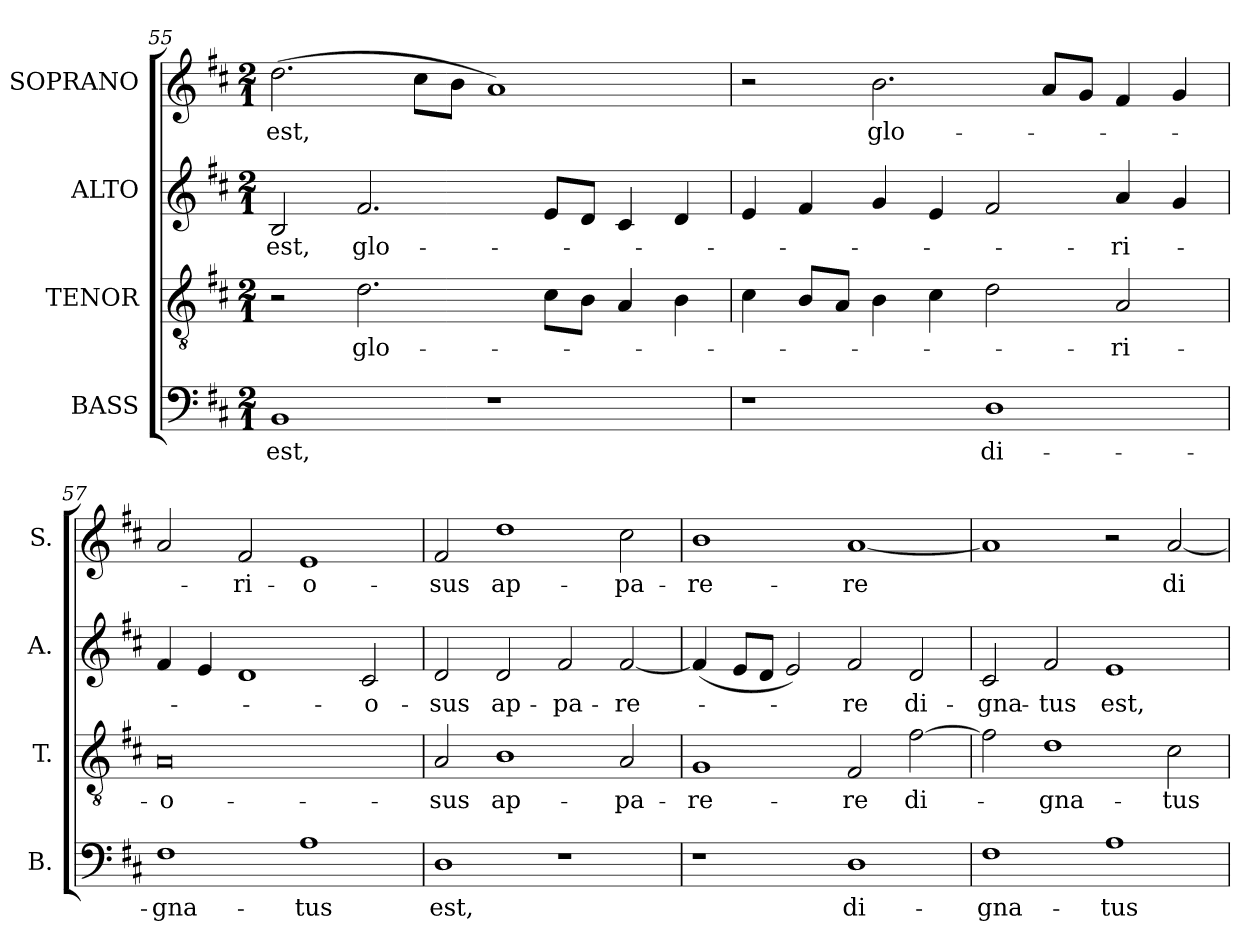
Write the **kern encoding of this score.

**kern	**text	**kern	**text	**kern	**text	**kern	**text
*part4	*part4	*part3	*part3	*part2	*part2	*part1	*part1
*staff4	*staff4	*staff3	*staff3	*staff2	*staff2	*staff1	*staff1
*I"BASS	*	*I"TENOR	*	*I"ALTO	*	*I"SOPRANO	*
*I'B.	*	*I'T.	*	*I'A.	*	*I'S.	*
*clefF4	*	*clefGv2	*	*clefG2	*	*clefG2	*
*	*	*ITrd7c12	*	*	*	*	*
*k[f#c#]	*	*k[f#c#]	*	*k[f#c#]	*	*k[f#c#]	*
*D:	*	*D:	*	*D:	*	*D:	*
*M2/1	*	*M2/1	*	*M2/1	*	*M2/1	*
=55	=55	=55	=55	=55	=55	=55	=55
!	!LO:LY:b:color=#000000	!	!	!	!	!	!
!	!	!	!	!	!LO:LY:b:color=#000000	!	!
!	!	!	!	!	!	!	!LO:LY:b:color=#000000
1BBi	est,	2r	.	2Bi/	est,	(2.ddi\	est,
!	!	!	!LO:LY:b:color=#000000	!	!	!	!
!	!	!	!	!	!LO:LY:b:color=#000000	!	!
.	.	2.Di\	glo-	2.f#i/	glo-	.	.
.	.	.	.	.	.	8cc#i\L	.
.	.	.	.	.	.	8bi\J	.
1r	.	.	.	.	.	1ai)	.
.	.	8C#i\L	.	8ei/L	.	.	.
.	.	8BBi\J	.	8di/J	.	.	.
.	.	4AAi/	.	4c#i/	.	.	.
.	.	4BBi\	.	4di/	.	.	.
=56	=56	=56	=56	=56	=56	=56	=56
1r	.	4C#i\	.	4ei/	.	2r	.
.	.	8BBi/L	.	4f#i/	.	.	.
.	.	8AAi/J	.	.	.	.	.
!	!	!	!	!	!	!	!LO:LY:b:color=#000000
.	.	4BBi\	.	4gi/	.	2.bi\	glo-
.	.	4C#i\	.	4ei/	.	.	.
!	!LO:LY:b:color=#000000	!	!	!	!	!	!
1Di	di-	2Di\	.	2f#i/	.	.	.
.	.	.	.	.	.	8ai/L	.
.	.	.	.	.	.	8gi/J	.
!	!	!	!LO:LY:b:color=#000000	!	!	!	!
!	!	!	!	!	!LO:LY:b:color=#000000	!	!
.	.	2AAi/	-ri-	4ai/	-ri-	4f#i/	.
.	.	.	.	4gi/	.	4gi/	.
=57	=57	=57	=57	=57	=57	=57	=57
!	!LO:LY:b:color=#000000	!	!	!	!	!	!
!	!	!	!LO:LY:b:color=#000000	!	!	!	!
1F#i	-gna-	0AAi	-o-	4f#i/	.	2ai/	.
.	.	.	.	4ei/	.	.	.
!	!	!	!	!	!	!	!LO:LY:b:color=#000000
.	.	.	.	1di	.	2f#i/	-ri-
!	!LO:LY:b:color=#000000	!	!	!	!	!	!
!	!	!	!	!	!	!	!LO:LY:b:color=#000000
1Ai	-tus	.	.	.	.	1ei	-o-
!	!	!	!	!	!LO:LY:b:color=#000000	!	!
.	.	.	.	2c#i/	-o-	.	.
!!LO:LB:g=z
=58	=58	=58	=58	=58	=58	=58	=58
!	!LO:LY:b:color=#000000	!	!	!	!	!	!
!	!	!	!LO:LY:b:color=#000000	!	!	!	!
!	!	!	!	!	!LO:LY:b:color=#000000	!	!
!	!	!	!	!	!	!	!LO:LY:b:color=#000000
1Di	est,	2AAi/	-sus	2di/	-sus	2f#i/	-sus
!	!	!	!LO:LY:b:color=#000000	!	!	!	!
!	!	!	!	!	!LO:LY:b:color=#000000	!	!
!	!	!	!	!	!	!	!LO:LY:b:color=#000000
.	.	1BBi	ap-	2di/	ap-	1ddi	ap-
!	!	!	!	!	!LO:LY:b:color=#000000	!	!
1r	.	.	.	2f#i/	-pa-	.	.
!	!	!	!LO:LY:b:color=#000000	!	!	!	!
!	!	!	!	!	!LO:LY:b:color=#000000	!	!
!	!	!	!	!	!	!	!LO:LY:b:color=#000000
.	.	2AAi/	-pa-	[2f#i/	-re-	2cc#i\	-pa-
=59	=59	=59	=59	=59	=59	=59	=59
!	!	!	!LO:LY:b:color=#000000	!	!	!	!
!	!	!	!	!	!	!	!LO:LY:b:color=#000000
1r	.	1GGi	-re-	(4f#i/]	.	1bi	-re-
.	.	.	.	8ei/L	.	.	.
.	.	.	.	8di/J	.	.	.
.	.	.	.	2ei/)	.	.	.
!	!LO:LY:b:color=#000000	!	!	!	!	!	!
!	!	!	!LO:LY:b:color=#000000	!	!	!	!
!	!	!	!	!	!LO:LY:b:color=#000000	!	!
!	!	!	!	!	!	!	!LO:LY:b:color=#000000
1Di	di-	2FF#i/	-re	2f#i/	-re	[1ai	-re
!	!	!	!LO:LY:b:color=#000000	!	!	!	!
!	!	!	!	!	!LO:LY:b:color=#000000	!	!
.	.	[2F#i\	di-	2di/	di-	.	.
=60	=60	=60	=60	=60	=60	=60	=60
!	!LO:LY:b:color=#000000	!	!	!	!	!	!
!	!	!	!	!	!LO:LY:b:color=#000000	!	!
1F#i	-gna-	2F#i\]	.	2c#i/	-gna-	1ai]	.
!	!	!	!LO:LY:b:color=#000000	!	!	!	!
!	!	!	!	!	!LO:LY:b:color=#000000	!	!
.	.	1Di	-gna-	2f#i/	-tus	.	.
!	!LO:LY:b:color=#000000	!	!	!	!	!	!
!	!	!	!	!	!LO:LY:b:color=#000000	!	!
1Ai	-tus	.	.	1ei	est,	2r	.
!	!	!	!LO:LY:b:color=#000000	!	!	!	!
!	!	!	!	!	!	!	!LO:LY:b:color=#000000
.	.	2C#i\	-tus	.	.	[2ai/	di-
=	=	=	=	=	=	=	=
*-	*-	*-	*-	*-	*-	*-	*-
